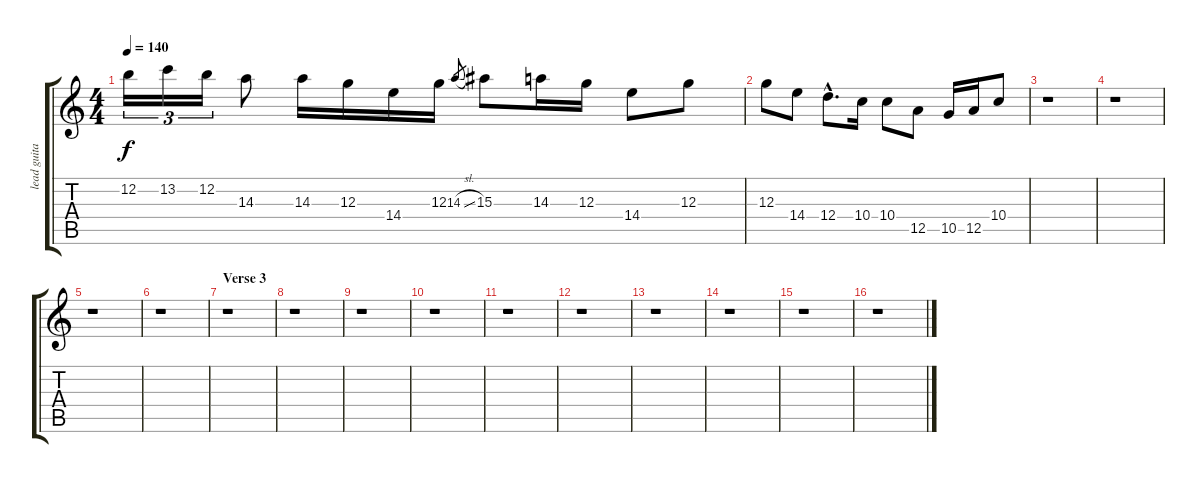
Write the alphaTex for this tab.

\track ("lead guitar" "lead guita") {instrument distortionguitar}
\staff {score tabs}
\tuning (E4 B3 G3 D3 A2 E2) {hide}
\ts (4 4)
\tempo 140
\clef g2
\ks c
12.2.16{tu (3 2) dy f} 13.2.16{tu (3 2)} 12.2.16{tu (3 2)} 14.3.8 14.3.16 12.3.16 14.4.16 12.3.16 14.3{sl}.8{gr} 15.3.8 14.3.16 12.3.16 14.4.8 12.3.8 |
12.3.8 14.4.8 12.4{hac}.8{d} 10.4.16 10.4.8 12.5.8 10.5.16 12.5.16 10.4.8 |
r.1 |
r.1 |
r.1 |
r.1 |
\section ("" "Verse 3")
r.1 |
r.1 |
r.1 |
r.1 |
r.1 |
r.1 |
r.1 |
r.1 |
r.1 |
r.1
